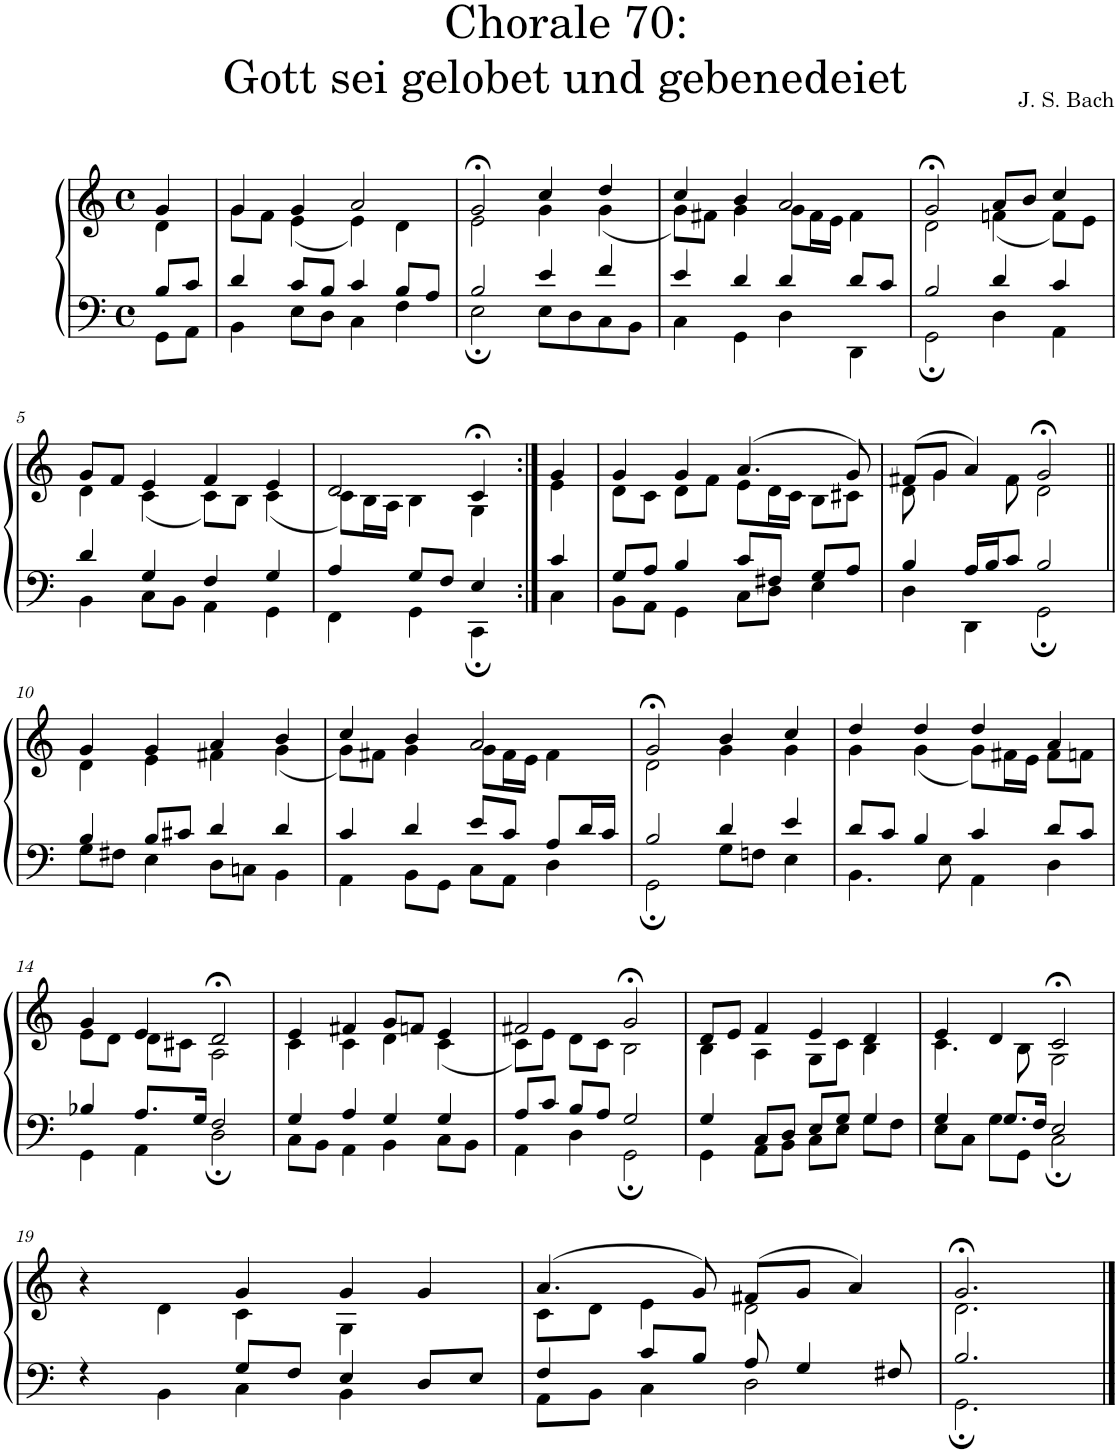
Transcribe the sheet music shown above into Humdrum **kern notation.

**kern	**kern
*part1	*part1
*staff2	*staff1
*I"S,A	*
*clefF4	*clefG2
*k[]	*k[]
*M4/4	*M4/4
*met(c)	*met(c)
=	=
*^	*^
*	*^	*	*
1ryy	8B/L	8GG\L	4g/	4d\
.	8c/J	8AA\J	.	.
.	2.ryy	2.ryy	2.ryy	2.ryy
=1	=1	=1	=1	=1
1ryy	4d/	4BB\	4g/	8g\L
.	.	.	.	8f\J
.	8c/L	8E\L	4g/	(<4e\
.	8B/J	8D\J	.	.
.	4c/	4C\	2a/	4e\)
.	8B/L	4F\	.	4d\
.	8A/J	.	.	.
=2	=2	=2	=2	=2
1ryy	2B/	2E;\	2g;</	2e\
.	4e/	8E\L	4cc/	4g\
.	.	8D\	.	.
.	4f/	8C\	4dd/	(<4g\
.	.	8BB\J	.	.
=3	=3	=3	=3	=3
1ryy	4e/	4C\	4cc/	8g\L)
.	.	.	.	8f#X\J
.	4d/	4GG\	4b/	4g\
.	4d/	4D\	2a/	8g\L
.	.	.	.	16f#\L
.	.	.	.	16e\JJ
.	8d/L	4DD\	.	4f#\
.	8c/J	.	.	.
=4	=4	=4	=4	=4
1ryy	2B/	2GG;\	2g;</	2d\
.	4d/	4D\	8a/L	(<4fn\
.	.	.	8b/J	.
.	4c/	4AA\	4cc/	8f\L)
.	.	.	.	8e\J
!!LO:LB:g=z	!!
=5	=5	=5	=5	=5
1ryy	4d/	4BB\	8g/L	4d\
.	.	.	8f/J	.
.	4G/	8C\L	4e/	(<4c\
.	.	8BB\J	.	.
.	4F/	4AA\	4f/	8c\L)
.	.	.	.	8B\J
.	4G/	4GG\	4e/	(<4c\
=994	=994	=994	=994	=994
1ryy	4A/	4FF\	2d/	8c\L)
.	.	.	.	16B\L
.	.	.	.	16A\JJ
.	8G/L	4GG\	.	4B\
.	8F/J	.	.	.
.	4E/	4CC;\	4c;</	4G\
.	4ryy	4ryy	4ryy	4ryy
=995:|!	=995:|!	=995:|!	=995:|!	=995:|!
1ryy	4c/	4C\	4g/	4e\
.	2.ryy	2.ryy	2.ryy	2.ryy
=8	=8	=8	=8	=8
1ryy	8G/L	8BB\L	4g/	8d\L
.	8A/J	8AA\J	.	8c\J
.	4B/	4GG\	4g/	8d\L
.	.	.	.	8f\J
.	8c/L	8C\L	(>4.a/	8e\L
.	8F#X/J	8D\J	.	16d\L
.	.	.	.	16c\JJ
.	8G/L	4E\	.	8B\L
.	8A/J	.	8g/)	8c#X\J
=9	=9	=9	=9	=9
1ryy	4B/	4D\	(>8f#X/L	8d\
.	.	.	8g/J	4g\
.	16A/LL	4DD\	4a/)	.
.	16B/J	.	.	.
.	8c/J	.	.	8f#\
.	2B/	2GG;\	2g;</	2d\
!!LO:LB:g=z	!!
=10||	=10||	=10||	=10||	=10||
1ryy	4B/	8G\L	4g/	4d\
.	.	8F#X\J	.	.
.	8B/L	4E\	4g/	4e\
.	8c#X/J	.	.	.
.	4d/	8D\L	4a/	4f#X\
.	.	8Cn\J	.	.
.	4d/	4BB\	4b/	(<4g\
=11	=11	=11	=11	=11
1ryy	4c/	4AA\	4cc/	8g\L)
.	.	.	.	8f#X\J
.	4d/	8BB\L	4b/	4g\
.	.	8GG\J	.	.
.	8e/L	8C\L	2a/	8g\L
.	8c/J	8AA\J	.	16f#\L
.	.	.	.	16e\JJ
.	8A/L	4D\	.	4f#\
.	16d/L	.	.	.
.	16c/JJ	.	.	.
=12	=12	=12	=12	=12
1ryy	2B/	2GG;\	2g;</	2d\
.	4d/	8G\L	4b/	4g\
.	.	8Fn\J	.	.
.	4e/	4E\	4cc/	4g\
=13	=13	=13	=13	=13
1ryy	8d/L	4.BB\	4dd/	4g\
.	8c/J	.	.	.
.	4B/	.	4dd/	(<4g\
.	.	8E\	.	.
.	4c/	4AA\	4dd/	8g\L)
.	.	.	.	16f#X\L
.	.	.	.	16e\JJ
.	8d/L	4D\	4a/	8f#\L
.	8c/J	.	.	8fn\J
!!LO:LB:g=z	!!
=14	=14	=14	=14	=14
1ryy	4B-X/	4GG\	4g/	8e\L
.	.	.	.	8d\J
.	8.A/L	4AA\	4e/	8d\L
.	.	.	.	8c#X\J
.	16G/Jk	.	.	.
.	2F/	2D;\	2d;</	2A\
=15	=15	=15	=15	=15
1ryy	4G/	8C\L	4e/	4c\
.	.	8BB\J	.	.
.	4A/	4AA\	4f#X/	4c\
.	4G/	4BB\	8g/L	4d\
.	.	.	8fn/J	.
.	4G/	8C\L	4e/	(<4c\
.	.	8BB\J	.	.
=16	=16	=16	=16	=16
1ryy	8A/L	4AA\	2f#X/	8c\L)
.	8c/J	.	.	8e\J
.	8B/L	4D\	.	8d\L
.	8A/J	.	.	8c\J
.	2G/	2GG;\	2g;</	2B\
=17	=17	=17	=17	=17
1ryy	4G/	4GG\	8d/L	4B\
.	.	.	8e/J	.
.	8C/L	8AA\L	4f/	4A\
.	8D/J	8BB\J	.	.
.	8E/L	8C\L	4e/	8G\L
.	8G/J	8E\J	.	8c\J
.	4G/	8G\L	4d/	4B\
.	.	8F\J	.	.
=18	=18	=18	=18	=18
1ryy	4G/	8E\L	4e/	4.c\
.	.	8C\J	.	.
.	8.G/L	8G\L	4d/	.
.	.	8GG\J	.	8B\
.	16F/Jk	.	.	.
.	2E/	2C;\	2c;</	2G\
!!LO:LB:g=z
=19	=19	=19	=19	=19
*	*	*^	*^	*^
4ryy	4ryy	4r	4ryy	4r	4ryy	4ryy	4ryy
2.ryy	2.ryy	4ryy	4BB\	4ryy	4d\	2.ryy	2.ryy
.	.	8G/L	4C\	4g/	4c\	.	.
.	.	8F/J	.	.	.	.	.
.	.	4E/	4BB\	4g/	4G\	.	.
4ryy	4ryy	8D/L	4ryy	4g/	4ryy	4ryy	4ryy
.	.	8E/J	.	.	.	.	.
*	*	*v	*v	*	*	*	*
*	*	*	*	*v	*v	*v
=20	=20	=20	=20	=20
1ryy	4F/	8AA\L	(>4.a/	8c\L
.	.	8BB\J	.	8d\J
.	8c/L	4C\	.	4e\
.	8B/J	.	8g/)	.
.	8A/	2D\	(>8f#X/L	2d\
.	4G/	.	8g/J	.
.	.	.	4a/)	.
.	8F#X/	.	.	.
=21	=21	=21	=21	=21
1ryy	2.B/	2.GG;\	2.g;</	2.d\
.	4ryy	4ryy	4ryy	4ryy
*v	*v	*v	*	*
*	*v	*v
==	==
*-	*-
